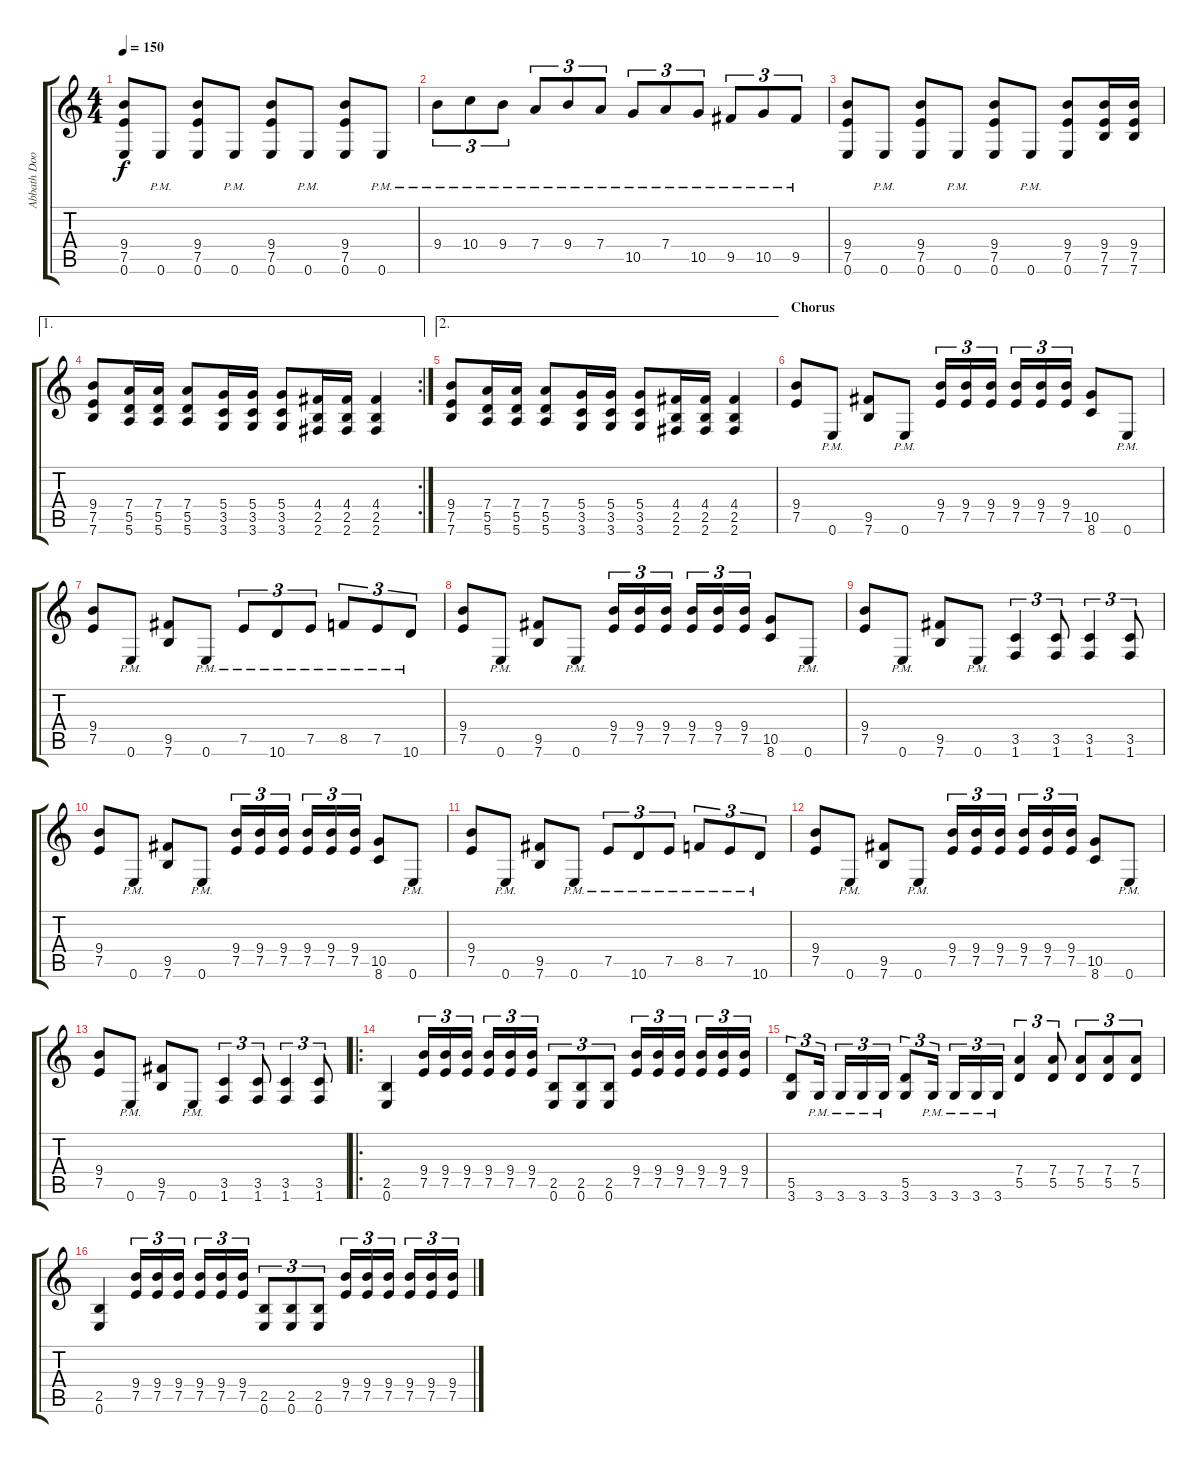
\track ("Abbath Doom Occulta (Guitar)" "Abbath Doo") {instrument distortionguitar}
\staff {score tabs}
\tuning (E4 B3 G3 D3 A2 E2) {hide}
\ts (4 4)
\tempo 150
\clef g2
\ks c
(9.4 7.5 0.6).8{dy f instrument distortionguitar} 0.6{pm}.8 (9.4 7.5 0.6).8 0.6{pm}.8 (9.4 7.5 0.6).8 0.6{pm}.8 (9.4 7.5 0.6).8 0.6{pm}.8 |
9.4{pm}.8{tu (3 2)} 10.4{pm}.8{tu (3 2)} 9.4{pm}.8{tu (3 2)} 7.4{pm}.8{tu (3 2)} 9.4{pm}.8{tu (3 2)} 7.4{pm}.8{tu (3 2)} 10.5{pm}.8{tu (3 2)} 7.4{pm}.8{tu (3 2)} 10.5{pm}.8{tu (3 2)} 9.5{pm}.8{tu (3 2)} 10.5{pm}.8{tu (3 2)} 9.5{pm}.8{tu (3 2)} |
(9.4 7.5 0.6).8 0.6{pm}.8 (9.4 7.5 0.6).8 0.6{pm}.8 (9.4 7.5 0.6).8 0.6{pm}.8 (9.4 7.5 0.6).8 (9.4 7.5 7.6).16 (9.4 7.5 7.6).16 |
\ae 1
\rc 2
(9.4 7.5 7.6).8 (7.4 5.5 5.6).16 (7.4 5.5 5.6).16 (7.4 5.5 5.6).8 (5.4 3.5 3.6).16 (5.4 3.5 3.6).16 (5.4 3.5 3.6).8 (4.4 2.5 2.6).16 (4.4 2.5 2.6).16 (4.4 2.5 2.6).4 |
\ae 2
(9.4 7.5 7.6).8 (7.4 5.5 5.6).16 (7.4 5.5 5.6).16 (7.4 5.5 5.6).8 (5.4 3.5 3.6).16 (5.4 3.5 3.6).16 (5.4 3.5 3.6).8 (4.4 2.5 2.6).16 (4.4 2.5 2.6).16 (4.4 2.5 2.6).4 |
\section ("" "Chorus")
(9.4 7.5).8 0.6{pm}.8 (9.5 7.6).8 0.6{pm}.8 (9.4 7.5).16{tu (3 2)} (9.4 7.5).16{tu (3 2)} (9.4 7.5).16{tu (3 2)} (9.4 7.5).16{tu (3 2)} (9.4 7.5).16{tu (3 2)} (9.4 7.5).16{tu (3 2)} (10.5 8.6).8 0.6{pm}.8 |
(9.4 7.5).8 0.6{pm}.8 (9.5 7.6).8 0.6{pm}.8 7.5{pm}.8{tu (3 2)} 10.6{pm}.8{tu (3 2)} 7.5{pm}.8{tu (3 2)} 8.5{pm}.8{tu (3 2)} 7.5{pm}.8{tu (3 2)} 10.6{pm}.8{tu (3 2)} |
(9.4 7.5).8 0.6{pm}.8 (9.5 7.6).8 0.6{pm}.8 (9.4 7.5).16{tu (3 2)} (9.4 7.5).16{tu (3 2)} (9.4 7.5).16{tu (3 2)} (9.4 7.5).16{tu (3 2)} (9.4 7.5).16{tu (3 2)} (9.4 7.5).16{tu (3 2)} (10.5 8.6).8 0.6{pm}.8 |
(9.4 7.5).8 0.6{pm}.8 (9.5 7.6).8 0.6{pm}.8 (3.5 1.6).4{tu (3 2)} (3.5 1.6).8{tu (3 2)} (3.5 1.6).4{tu (3 2)} (3.5 1.6).8{tu (3 2)} |
(9.4 7.5).8 0.6{pm}.8 (9.5 7.6).8 0.6{pm}.8 (9.4 7.5).16{tu (3 2)} (9.4 7.5).16{tu (3 2)} (9.4 7.5).16{tu (3 2)} (9.4 7.5).16{tu (3 2)} (9.4 7.5).16{tu (3 2)} (9.4 7.5).16{tu (3 2)} (10.5 8.6).8 0.6{pm}.8 |
(9.4 7.5).8 0.6{pm}.8 (9.5 7.6).8 0.6{pm}.8 7.5{pm}.8{tu (3 2)} 10.6{pm}.8{tu (3 2)} 7.5{pm}.8{tu (3 2)} 8.5{pm}.8{tu (3 2)} 7.5{pm}.8{tu (3 2)} 10.6{pm}.8{tu (3 2)} |
(9.4 7.5).8 0.6{pm}.8 (9.5 7.6).8 0.6{pm}.8 (9.4 7.5).16{tu (3 2)} (9.4 7.5).16{tu (3 2)} (9.4 7.5).16{tu (3 2)} (9.4 7.5).16{tu (3 2)} (9.4 7.5).16{tu (3 2)} (9.4 7.5).16{tu (3 2)} (10.5 8.6).8 0.6{pm}.8 |
(9.4 7.5).8 0.6{pm}.8 (9.5 7.6).8 0.6{pm}.8 (3.5 1.6).4{tu (3 2)} (3.5 1.6).8{tu (3 2)} (3.5 1.6).4{tu (3 2)} (3.5 1.6).8{tu (3 2)} |
\ro
(2.5 0.6).4 (9.4 7.5).16{tu (3 2)} (9.4 7.5).16{tu (3 2)} (9.4 7.5).16{tu (3 2)} (9.4 7.5).16{tu (3 2)} (9.4 7.5).16{tu (3 2)} (9.4 7.5).16{tu (3 2)} (2.5 0.6).8{tu (3 2)} (2.5 0.6).8{tu (3 2)} (2.5 0.6).8{tu (3 2)} (9.4 7.5).16{tu (3 2)} (9.4 7.5).16{tu (3 2)} (9.4 7.5).16{tu (3 2)} (9.4 7.5).16{tu (3 2)} (9.4 7.5).16{tu (3 2)} (9.4 7.5).16{tu (3 2)} |
(5.5 3.6).8{tu (3 2)} 3.6{pm}.16{tu (3 2)} 3.6{pm}.16{tu (3 2)} 3.6{pm}.16{tu (3 2)} 3.6{pm}.16{tu (3 2)} (5.5 3.6).8{tu (3 2)} 3.6{pm}.16{tu (3 2)} 3.6{pm}.16{tu (3 2)} 3.6{pm}.16{tu (3 2)} 3.6{pm}.16{tu (3 2)} (7.4 5.5).4{tu (3 2)} (7.4 5.5).8{tu (3 2)} (7.4 5.5).8{tu (3 2)} (7.4 5.5).8{tu (3 2)} (7.4 5.5).8{tu (3 2)} |
(2.5 0.6).4 (9.4 7.5).16{tu (3 2)} (9.4 7.5).16{tu (3 2)} (9.4 7.5).16{tu (3 2)} (9.4 7.5).16{tu (3 2)} (9.4 7.5).16{tu (3 2)} (9.4 7.5).16{tu (3 2)} (2.5 0.6).8{tu (3 2)} (2.5 0.6).8{tu (3 2)} (2.5 0.6).8{tu (3 2)} (9.4 7.5).16{tu (3 2)} (9.4 7.5).16{tu (3 2)} (9.4 7.5).16{tu (3 2)} (9.4 7.5).16{tu (3 2)} (9.4 7.5).16{tu (3 2)} (9.4 7.5).16{tu (3 2)}
